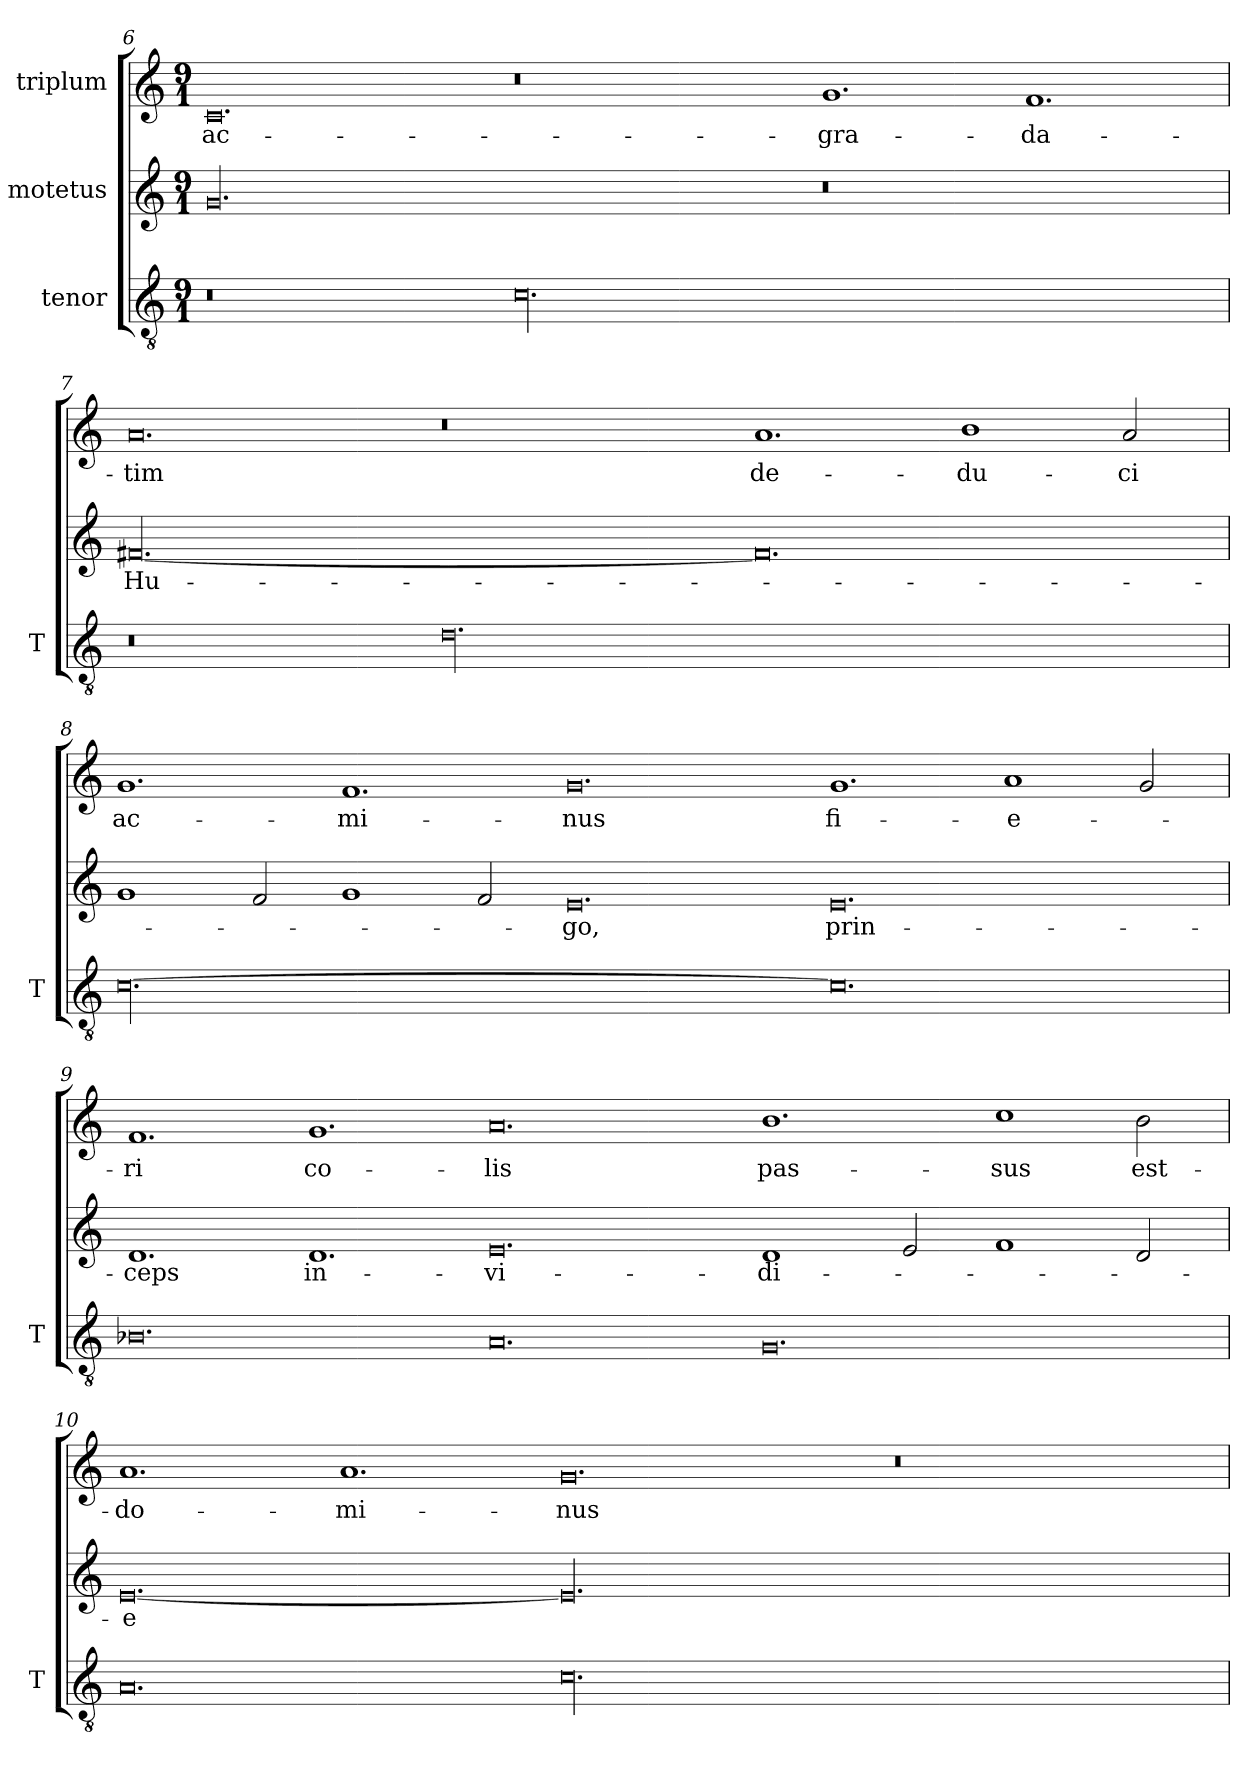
**kern	**kern	**text	**kern	**text
*part3	*part2	*part2	*part1	*part1
*staff3	*staff2	*staff2	*staff1	*staff1
*I"tenor	*I"motetus	*	*I"triplum	*
*I'T	*	*	*	*
*clefGv2	*clefG2	*	*clefG2	*
*k[]	*k[]	*	*k[]	*
*C:	*C:	*	*C:	*
*M9/1	*M9/1	*	*M9/1	*
=6	=6	=6	=6	=6
0.r	00.g/	.	0.c/	ac-
00.c\	.	.	0.r	.
.	0.r	.	1.g/	gra-
.	.	.	1.f/	-da-
=7	=7	=7	=7	=7
0.r	[00.f#X/	Hu-	0.a/	-tim
00.d\	.	.	0.r	.
.	0.f#/]	.	1.a/	de-
.	.	.	1b\	-du-
.	.	.	2a/	-ci
=8	=8	=8	=8	=8
[00.c\	1g/	.	1.g/	ac-
.	2f/	.	.	.
.	1g/	.	1.f/	mi-
.	2f/	.	.	.
.	0.e/	-go,	0.g/	-nus
0.c\]	0.e/	prin-	1.g/	fi-
.	.	.	1a/	-e-
.	.	.	2g/	.
=9	=9	=9	=9	=9
0.B-X\	1.d/	-ceps	1.f/	-ri
.	1.d/	in-	1.g/	co-
0.A/	0.e/	-vi-	0.a/	-lis
0.G/	1d/	-di-	1.b\	pas-
.	2e/	.	.	.
.	1f/	.	1cc\	-sus
.	2d/	.	2b\	est-
!!LO:PB:g=z
=10	=10	=10	=10	=10
0.A/	[0.e/	-e	1.a/	do-
.	.	.	1.a/	-mi-
00.c\	00.e/]	.	0.g/	-nus
.	.	.	0.r	.
=	=	=	=	=
*-	*-	*-	*-	*-
